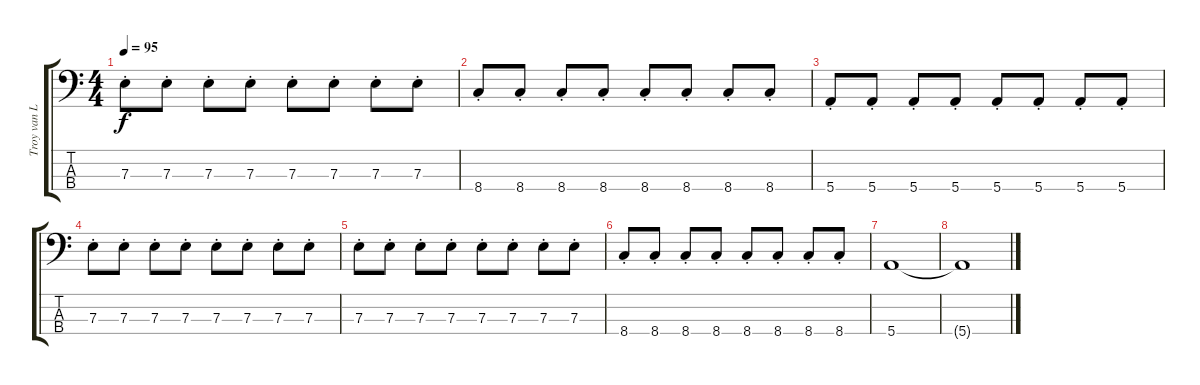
\track ("Troy van Leeuwen" "Troy van L") {instrument electricbasspick}
\staff {score tabs}
\tuning (G2 D2 A1 E1) {hide}
\ts (4 4)
\tempo 95
\clef f4
\ks c
7.3{st}.8{dy f} 7.3{st}.8 7.3{st}.8 7.3{st}.8 7.3{st}.8 7.3{st}.8 7.3{st}.8 7.3{st}.8 |
8.4{st}.8 8.4{st}.8 8.4{st}.8 8.4{st}.8 8.4{st}.8 8.4{st}.8 8.4{st}.8 8.4{st}.8 |
5.4{st}.8 5.4{st}.8 5.4{st}.8 5.4{st}.8 5.4{st}.8 5.4{st}.8 5.4{st}.8 5.4{st}.8 |
7.3{st}.8 7.3{st}.8 7.3{st}.8 7.3{st}.8 7.3{st}.8 7.3{st}.8 7.3{st}.8 7.3{st}.8 |
7.3{st}.8 7.3{st}.8 7.3{st}.8 7.3{st}.8 7.3{st}.8 7.3{st}.8 7.3{st}.8 7.3{st}.8 |
8.4{st}.8 8.4{st}.8 8.4{st}.8 8.4{st}.8 8.4{st}.8 8.4{st}.8 8.4{st}.8 8.4{st}.8 |
5.4.1 |
5.4{t}.1
